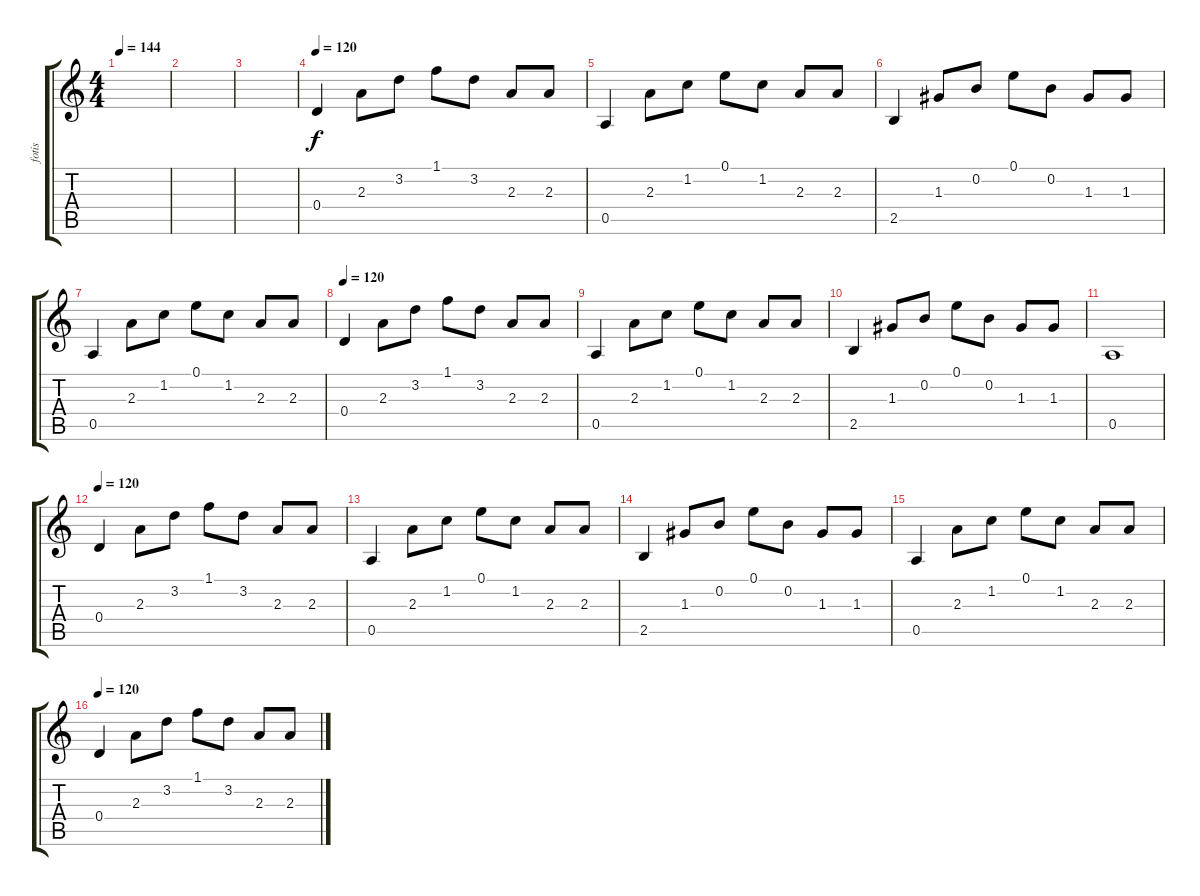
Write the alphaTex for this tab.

\track ("fotis" "fotis") {instrument overdrivenguitar}
\staff {score tabs}
\tuning (E4 B3 G3 D3 A2 E2) {hide}
\ts (4 4)
\tempo 144
\clef g2
\ks c
|
|
|
\tempo 120
0.4.4{instrument electricguitarclean} 2.3.8 3.2.8 1.1.8 3.2.8 2.3.8 2.3.8 |
0.5.4 2.3.8 1.2.8 0.1.8 1.2.8 2.3.8 2.3.8 |
2.5.4 1.3.8 0.2.8 0.1.8 0.2.8 1.3.8 1.3.8 |
0.5.4 2.3.8 1.2.8 0.1.8 1.2.8 2.3.8 2.3.8 |
\tempo 120
0.4.4{instrument electricguitarclean} 2.3.8 3.2.8 1.1.8 3.2.8 2.3.8 2.3.8 |
0.5.4 2.3.8 1.2.8 0.1.8 1.2.8 2.3.8 2.3.8 |
2.5.4 1.3.8 0.2.8 0.1.8 0.2.8 1.3.8 1.3.8 |
0.5.1 |
\tempo 120
0.4.4{instrument electricguitarclean} 2.3.8 3.2.8 1.1.8 3.2.8 2.3.8 2.3.8 |
0.5.4 2.3.8 1.2.8 0.1.8 1.2.8 2.3.8 2.3.8 |
2.5.4 1.3.8 0.2.8 0.1.8 0.2.8 1.3.8 1.3.8 |
0.5.4 2.3.8 1.2.8 0.1.8 1.2.8 2.3.8 2.3.8 |
\tempo 120
0.4.4{instrument electricguitarclean} 2.3.8 3.2.8 1.1.8 3.2.8 2.3.8 2.3.8
